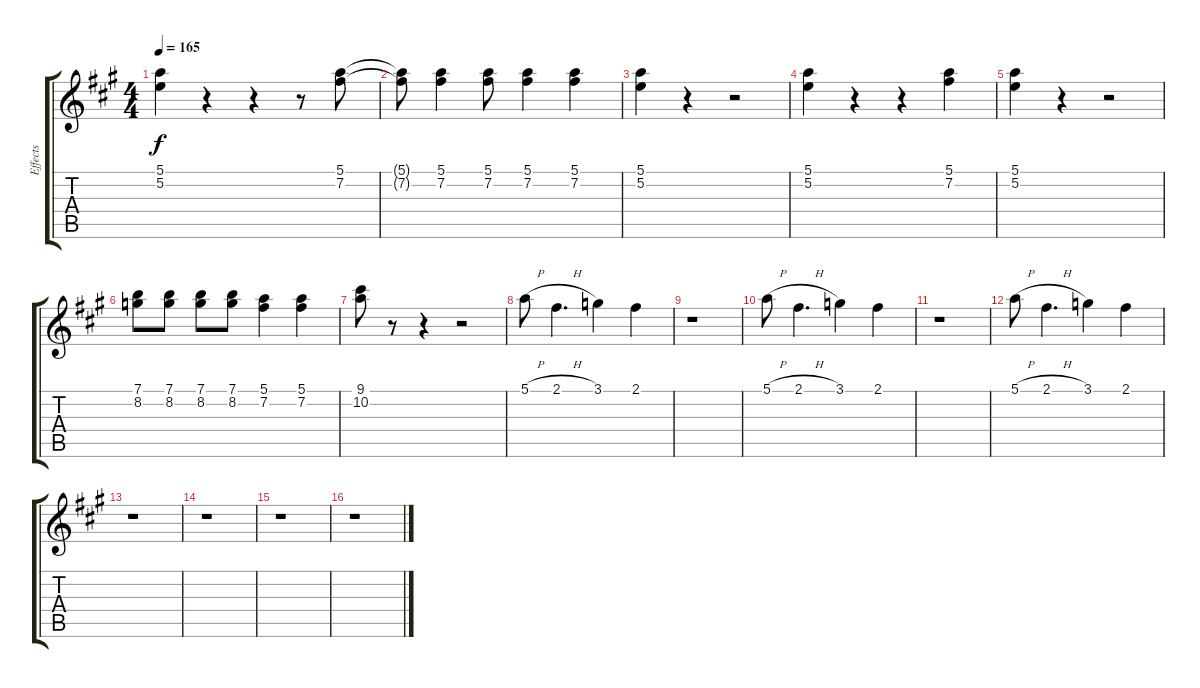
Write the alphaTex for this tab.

\track ("Effects" "Effects") {instrument electricguitarmuted}
\staff {score tabs}
\tuning (E4 B3 G3 D3 A2 E2) {hide}
\ts (4 4)
\tempo 165
\clef g2
\ks a
(5.1 5.2).4{dy f} r.4 r.4 r.8 (5.1 7.2).8 |
(5.1{t} 7.2{t}).8 (5.1 7.2).4 (5.1 7.2).8 (5.1 7.2).4 (5.1 7.2).4 |
(5.1 5.2).4 r.4 r.2 |
(5.1 5.2).4 r.4 r.4 (5.1 7.2).4 |
(5.1 5.2).4 r.4 r.2 |
(7.1 8.2).8 (7.1 8.2).8 (7.1 8.2).8 (7.1 8.2).8 (5.1 7.2).4 (5.1 7.2).4 |
(9.1 10.2).8 r.8 r.4 r.2 |
5.1{h}.8{volume 16 instrument voiceoohs} 2.1{h}.4{d} 3.1.4 2.1.4 |
r.1 |
5.1{h}.8 2.1{h}.4{d} 3.1.4 2.1.4 |
r.1 |
5.1{h}.8 2.1{h}.4{d} 3.1.4 2.1.4 |
r.1 |
r.1 |
r.1 |
r.1
